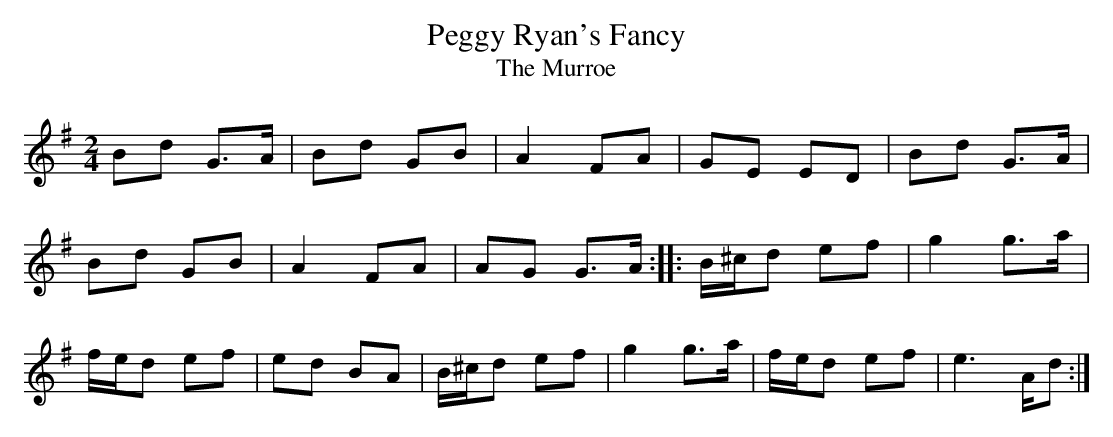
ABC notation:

X:1
T:Peggy Ryan's Fancy
T:The Murroe
L:1/8
M:2/4
K:G
Bd G>A|Bd GB|A2 FA|GE ED|Bd G>A|
Bd GB|A2 FA|AG G>A::B/^c/d ef|g2 g>a|
f/e/d ef|ed BA|B/^c/d ef|g2 g>a|f/e/d ef|e2 >Ad:|
